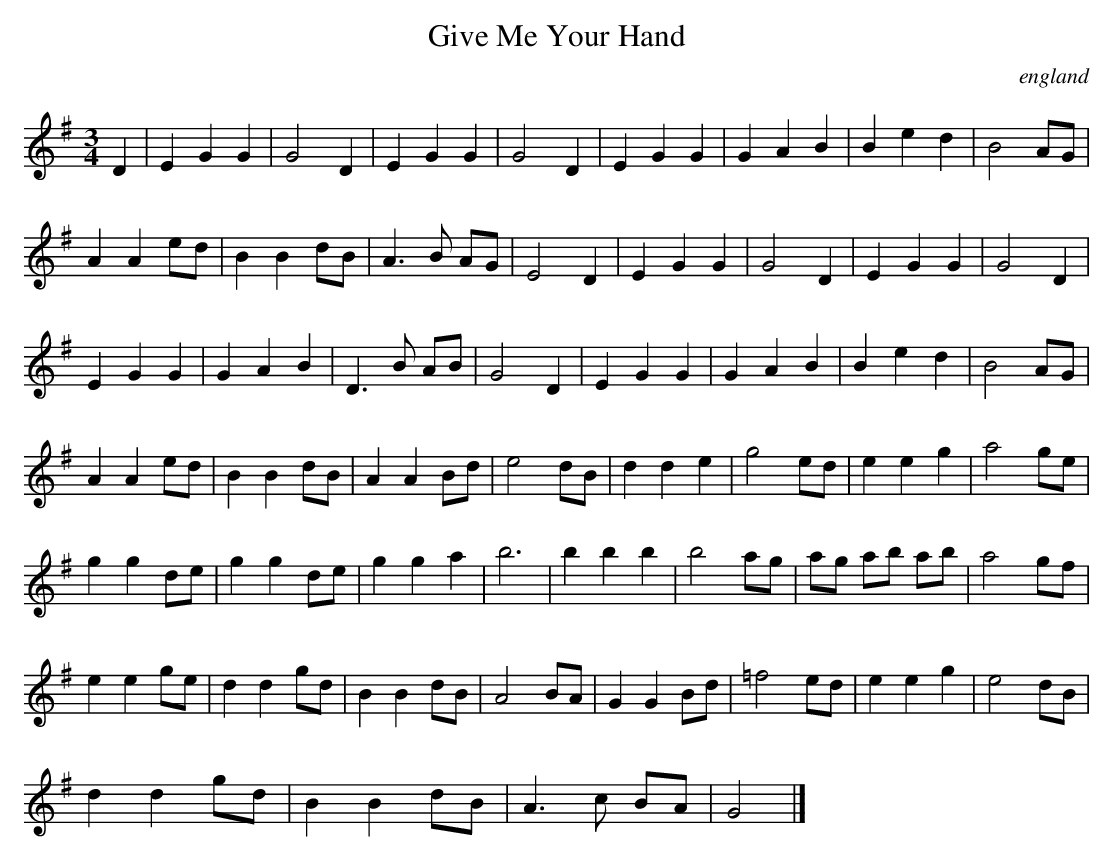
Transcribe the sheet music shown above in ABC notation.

X:1
T:Give Me Your Hand
O:england
M:3/4
L:1/8
K:G Major
D2|E2 G2 G2|G4 D2|E2 G2 G2|G4 D2|E2 G2 G2|G2 A2 B2|B2 e2 d2|B4 AG|
A2 A2 ed|B2 B2 dB|A3 B AG|E4 D2|E2 G2 G2|G4 D2|E2 G2 G2|G4 D2|
E2 G2 G2|G2 A2 B2|D3 B AB|G4 D2|E2 G2 G2|G2 A2 B2|B2 e2 d2|B4 AG|
A2 A2 ed|B2 B2 dB|A2 A2 Bd|e4 dB|d2 d2 e2|g4 ed|e2 e2 g2|a4 ge|
g2 g2 de|g2 g2 de|g2 g2 a2|b6|b2 b2 b2|b4 ag|ag ab ab|a4 gf|
e2 e2 ge|d2 d2 gd|B2 B2 dB|A4 BA|G2 G2 Bd|=f4 ed|e2 e2 g2|e4 dB|
d2 d2 gd|B2 B2 dB|A3 c BA|G4|]
